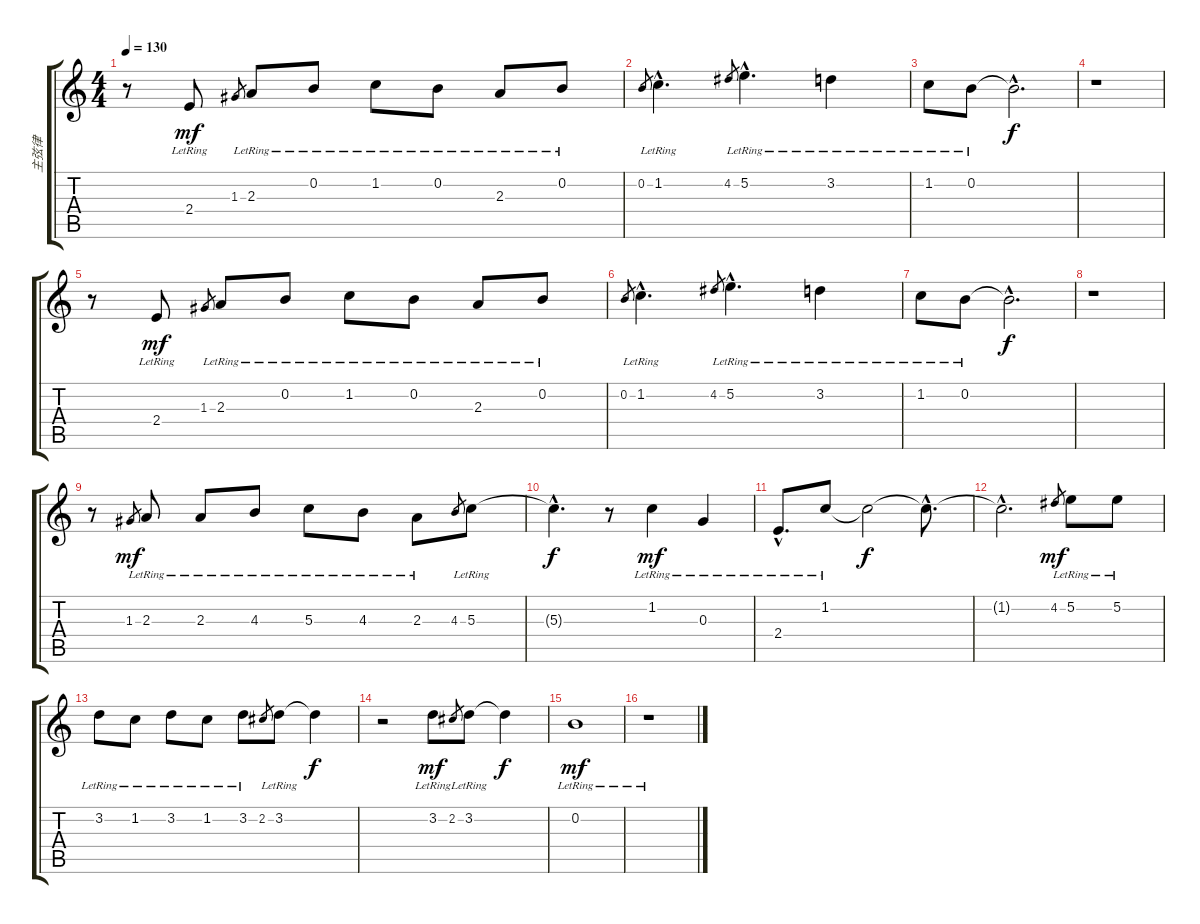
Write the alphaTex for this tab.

\track ("主弦律" "主弦律") {instrument acousticguitarnylon}
\staff {score tabs}
\tuning (E4 B3 G3 D3 A2 E2) {hide}
\ts (4 4)
\tempo 130
\clef g2
\ks c
r.8{dy f} 2.4{lr}.8{dy mf} 1.3.8{gr} 2.3{lr}.8 0.2{lr}.8 1.2{lr}.8 0.2{lr}.8 2.3{lr}.8 0.2{lr}.8 |
0.2.8{gr} 1.2{hac lr}.4{d} 4.2.8{gr} 5.2{hac lr}.4{d} 3.2{lr}.4 |
1.2{lr}.8 0.2{lr}.8 0.2{hac t}.2{d dy f} |
r.1 |
r.8 2.4{lr}.8{dy mf} 1.3.8{gr} 2.3{lr}.8 0.2{lr}.8 1.2{lr}.8 0.2{lr}.8 2.3{lr}.8 0.2{lr}.8 |
0.2.8{gr} 1.2{hac lr}.4{d} 4.2.8{gr} 5.2{hac lr}.4{d} 3.2{lr}.4 |
1.2{lr}.8 0.2{lr}.8 0.2{hac t}.2{d dy f} |
r.1 |
r.8 1.3.8{gr dy mf} 2.3{lr}.8 2.3{lr}.8 4.3{lr}.8 5.3{lr}.8 4.3{lr}.8 2.3{lr}.8 4.3.8{gr} 5.3{lr}.8 |
5.3{hac t}.4{d dy f} r.8 1.2{lr}.4{dy mf} 0.3{lr}.4 |
2.4{hac lr}.8{d} 1.2{lr}.8 1.2{t}.2{dy f} 1.2{hac t}.8{d} |
1.2{hac t}.2{d} 4.2.8{gr dy mf} 5.2{lr}.8 5.2{lr}.8 |
3.2{lr}.8 1.2{lr}.8 3.2{lr}.8 1.2{lr}.8 3.2{lr}.8 2.2.8{gr} 3.2{lr}.8 3.2{t}.4{dy f} |
r.2 3.2{lr}.8{dy mf} 2.2.8{gr} 3.2{lr}.8 3.2{t}.4{dy f} |
0.2{lr}.1{dy mf} |
r.1
